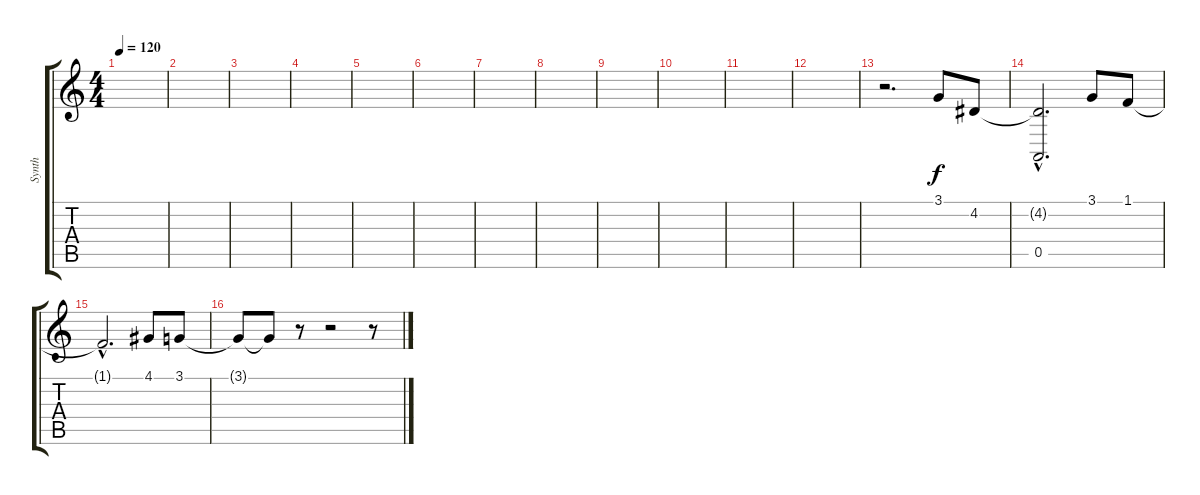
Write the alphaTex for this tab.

\track ("Synth" "Synth") {instrument stringensemble1}
\staff {score tabs}
\tuning (E4 B3 G3 D3 A2 E2) {hide}
\ts (4 4)
\tempo 120
\clef g2
\ks c
|
|
|
|
|
|
|
|
|
|
|
|
r.2{d} 3.1.8 4.2.8 |
(4.2{hac t} 0.5{hac}).2{d} 3.1.8 1.1.8 |
1.1{hac t}.2{d} 4.1.8 3.1.8 |
3.1{t}.8 3.1{t}.8 r.8 r.2 r.8
